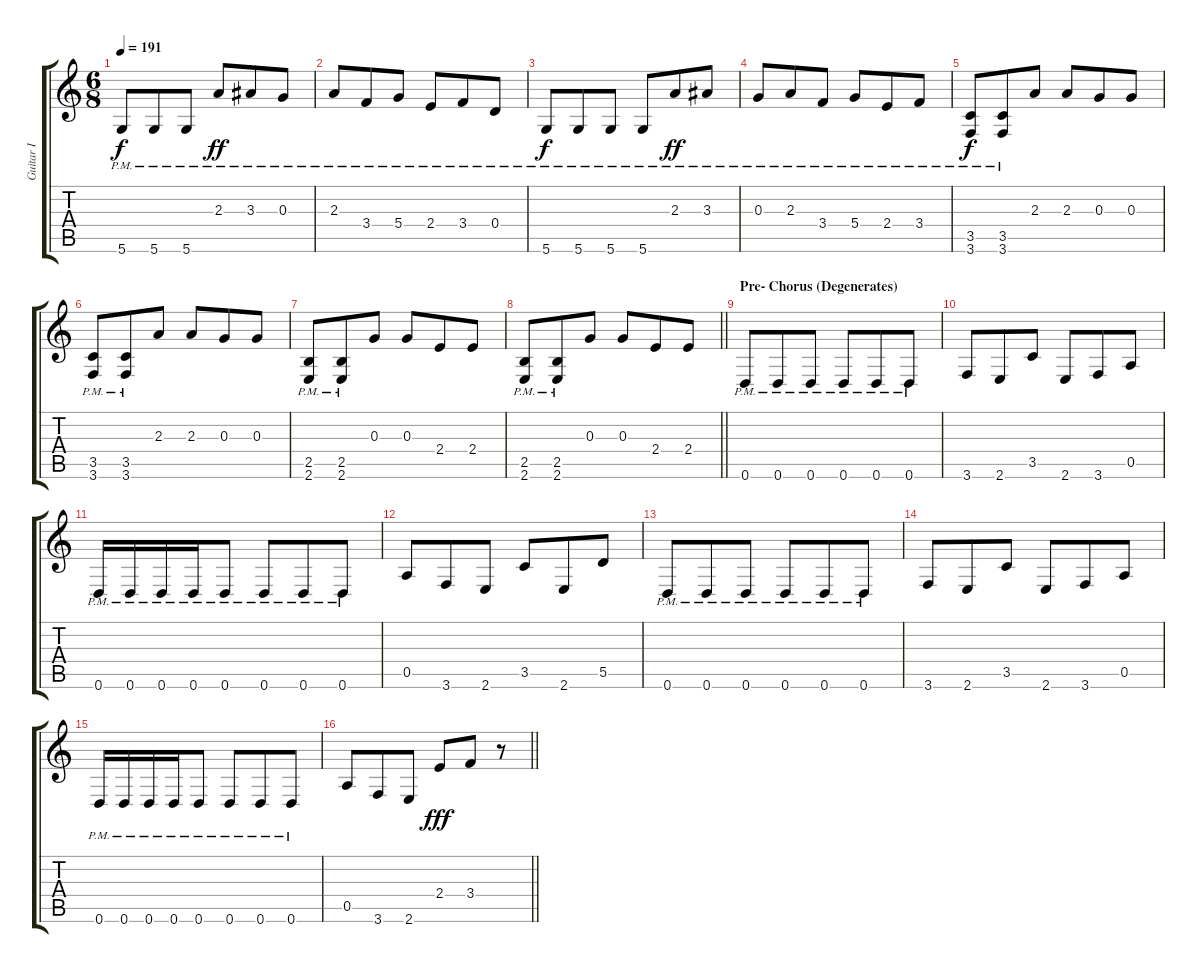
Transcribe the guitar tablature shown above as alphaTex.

\track ("Guitar I" "Guitar I") {instrument overdrivenguitar}
\staff {score tabs}
\tuning (E4 B3 G3 D3 A2 D2) {hide}
\ts (6 8)
\tempo 191
\clef g2
\ks c
5.6{pm}.8{dy f} 5.6{pm}.8 5.6{pm}.8 2.3{pm}.8{dy ff} 3.3{pm}.8 0.3{pm}.8 |
2.3{pm}.8 3.4{pm}.8 5.4{pm}.8 2.4{pm}.8 3.4{pm}.8 0.4{pm}.8 |
5.6{pm}.8{dy f} 5.6{pm}.8 5.6{pm}.8 5.6{pm}.8 2.3{pm}.8{dy ff} 3.3{pm}.8 |
0.3{pm}.8 2.3{pm}.8 3.4{pm}.8 5.4{pm}.8 2.4{pm}.8 3.4{pm}.8 |
(3.5{pm} 3.6{pm}).8{dy f} (3.5{pm} 3.6{pm}).8 2.3.8 2.3.8 0.3.8 0.3.8 |
(3.5{pm} 3.6{pm}).8 (3.5{pm} 3.6{pm}).8 2.3.8 2.3.8 0.3.8 0.3.8 |
(2.5{pm} 2.6{pm}).8 (2.5{pm} 2.6{pm}).8 0.3.8 0.3.8 2.4.8 2.4.8 |
\barLineRight lightlight
(2.5{pm} 2.6{pm}).8 (2.5{pm} 2.6{pm}).8 0.3.8 0.3.8 2.4.8 2.4.8 |
\section ("" "Pre- Chorus (Degenerates)")
0.6{pm}.8 0.6{pm}.8 0.6{pm}.8 0.6{pm}.8 0.6{pm}.8 0.6{pm}.8 |
3.6.8 2.6.8 3.5.8 2.6.8 3.6.8 0.5.8 |
0.6{pm}.16 0.6{pm}.16 0.6{pm}.16 0.6{pm}.16 0.6{pm}.8 0.6{pm}.8 0.6{pm}.8 0.6{pm}.8 |
0.5.8 3.6.8 2.6.8 3.5.8 2.6.8 5.5.8 |
0.6{pm}.8 0.6{pm}.8 0.6{pm}.8 0.6{pm}.8 0.6{pm}.8 0.6{pm}.8 |
3.6.8 2.6.8 3.5.8 2.6.8 3.6.8 0.5.8 |
0.6{pm}.16 0.6{pm}.16 0.6{pm}.16 0.6{pm}.16 0.6{pm}.8 0.6{pm}.8 0.6{pm}.8 0.6{pm}.8 |
\barLineRight lightlight
0.5.8 3.6.8 2.6.8 2.4.8{dy fff volume 16} 3.4.8 r.8
